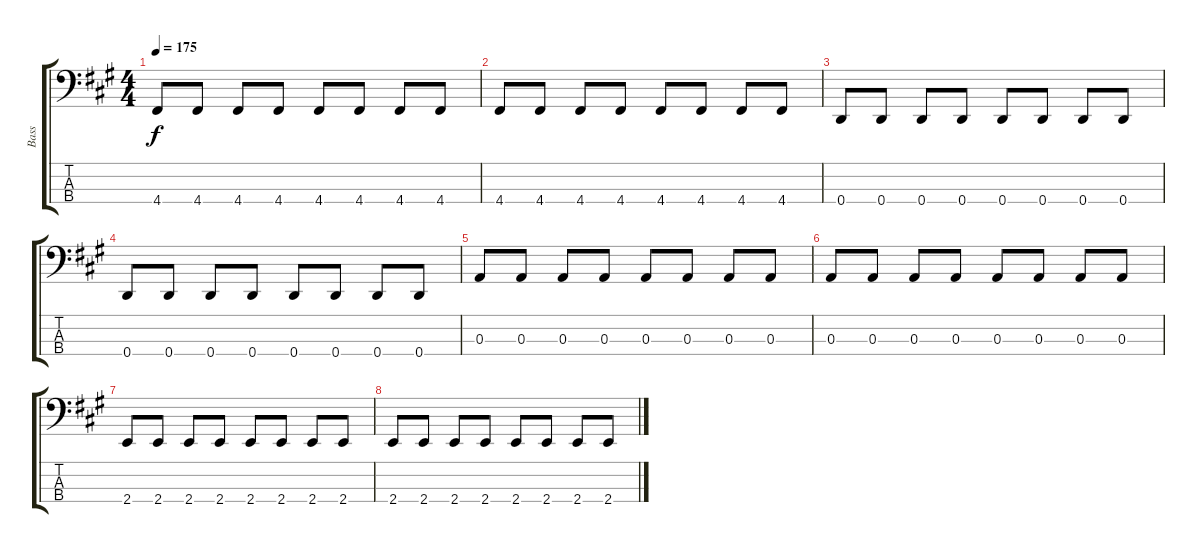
\track ("Bass" "Bass") {instrument electricbassfinger}
\staff {score tabs}
\tuning (G2 D2 A1 D1) {hide}
\ts (4 4)
\tempo 175
\clef f4
\ks f#minor
4.4.8{dy f} 4.4.8 4.4.8 4.4.8 4.4.8 4.4.8 4.4.8 4.4.8 |
4.4.8 4.4.8 4.4.8 4.4.8 4.4.8 4.4.8 4.4.8 4.4.8 |
0.4.8 0.4.8 0.4.8 0.4.8 0.4.8 0.4.8 0.4.8 0.4.8 |
0.4.8 0.4.8 0.4.8 0.4.8 0.4.8 0.4.8 0.4.8 0.4.8 |
0.3.8 0.3.8 0.3.8 0.3.8 0.3.8 0.3.8 0.3.8 0.3.8 |
0.3.8 0.3.8 0.3.8 0.3.8 0.3.8 0.3.8 0.3.8 0.3.8 |
2.4.8 2.4.8 2.4.8 2.4.8 2.4.8 2.4.8 2.4.8 2.4.8 |
2.4.8 2.4.8 2.4.8 2.4.8 2.4.8 2.4.8 2.4.8 2.4.8
